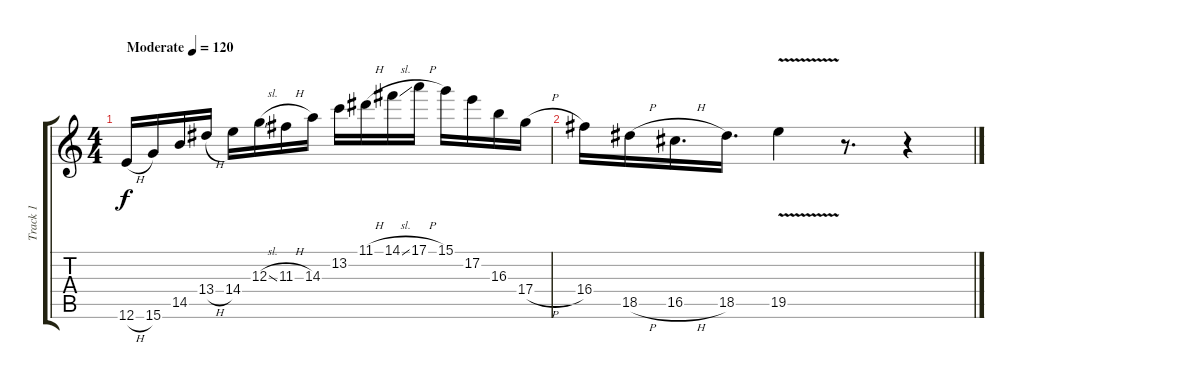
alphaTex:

\track ("Track 1" "Track 1") {instrument acousticguitarsteel}
\staff {score tabs}
\tuning (E4 B3 G3 D3 A2 E2) {hide}
\ts (4 4)
\tempo (120 "Moderate")
\clef g2
\ks c
12.6{h}.16{dy f instrument acousticguitarsteel} 15.6.16 14.5.16 13.4{h}.16 14.4.16 12.3{sl}.16 11.3{h}.16 14.3.16 13.2.16 11.1{h}.16 14.1{sl}.16 17.1{h}.16 15.1.16 17.2.16 16.3.16 17.4{h}.16 |
16.4.16 18.5{h}.16 16.5{h}.16{d} 18.5.16{d} 19.5{v}.4 r.8{d} r.4
